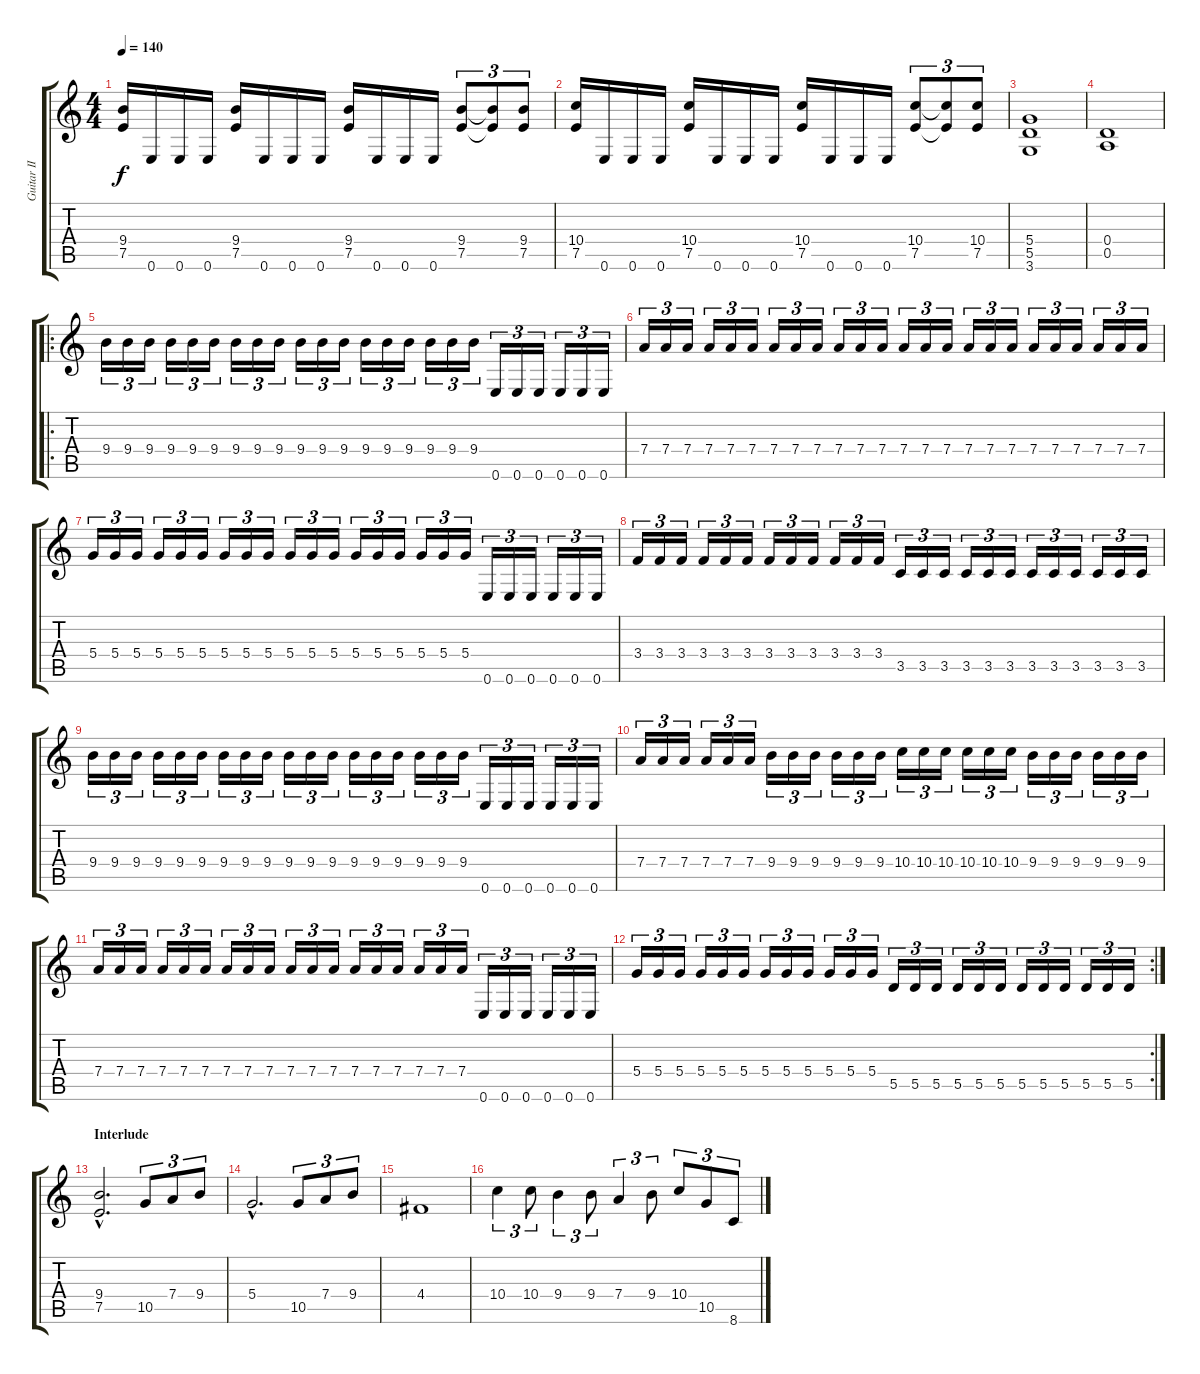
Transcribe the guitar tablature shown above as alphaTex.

\track ("Guitar II" "Guitar II") {instrument distortionguitar}
\staff {score tabs}
\tuning (E4 B3 G3 D3 A2 E2) {hide}
\ts (4 4)
\tempo 140
\clef g2
\ks c
(9.4 7.5).16{dy f} 0.6.16 0.6.16 0.6.16 (9.4 7.5).16 0.6.16 0.6.16 0.6.16 (9.4 7.5).16 0.6.16 0.6.16 0.6.16 (9.4 7.5).8{tu (3 2)} (9.4{t} 7.5{t}).8{tu (3 2)} (9.4 7.5).8{tu (3 2)} |
(10.4 7.5).16 0.6.16 0.6.16 0.6.16 (10.4 7.5).16 0.6.16 0.6.16 0.6.16 (10.4 7.5).16 0.6.16 0.6.16 0.6.16 (10.4 7.5).8{tu (3 2)} (10.4{t} 7.5{t}).8{tu (3 2)} (10.4 7.5).8{tu (3 2)} |
(5.4 5.5 3.6).1 |
(0.4 0.5).1 |
\ro
9.4.16{tu (3 2)} 9.4.16{tu (3 2)} 9.4.16{tu (3 2)} 9.4.16{tu (3 2)} 9.4.16{tu (3 2)} 9.4.16{tu (3 2)} 9.4.16{tu (3 2)} 9.4.16{tu (3 2)} 9.4.16{tu (3 2)} 9.4.16{tu (3 2)} 9.4.16{tu (3 2)} 9.4.16{tu (3 2)} 9.4.16{tu (3 2)} 9.4.16{tu (3 2)} 9.4.16{tu (3 2)} 9.4.16{tu (3 2)} 9.4.16{tu (3 2)} 9.4.16{tu (3 2)} 0.6.16{tu (3 2)} 0.6.16{tu (3 2)} 0.6.16{tu (3 2)} 0.6.16{tu (3 2)} 0.6.16{tu (3 2)} 0.6.16{tu (3 2)} |
7.4.16{tu (3 2)} 7.4.16{tu (3 2)} 7.4.16{tu (3 2)} 7.4.16{tu (3 2)} 7.4.16{tu (3 2)} 7.4.16{tu (3 2)} 7.4.16{tu (3 2)} 7.4.16{tu (3 2)} 7.4.16{tu (3 2)} 7.4.16{tu (3 2)} 7.4.16{tu (3 2)} 7.4.16{tu (3 2)} 7.4.16{tu (3 2)} 7.4.16{tu (3 2)} 7.4.16{tu (3 2)} 7.4.16{tu (3 2)} 7.4.16{tu (3 2)} 7.4.16{tu (3 2)} 7.4.16{tu (3 2)} 7.4.16{tu (3 2)} 7.4.16{tu (3 2)} 7.4.16{tu (3 2)} 7.4.16{tu (3 2)} 7.4.16{tu (3 2)} |
5.4.16{tu (3 2)} 5.4.16{tu (3 2)} 5.4.16{tu (3 2)} 5.4.16{tu (3 2)} 5.4.16{tu (3 2)} 5.4.16{tu (3 2)} 5.4.16{tu (3 2)} 5.4.16{tu (3 2)} 5.4.16{tu (3 2)} 5.4.16{tu (3 2)} 5.4.16{tu (3 2)} 5.4.16{tu (3 2)} 5.4.16{tu (3 2)} 5.4.16{tu (3 2)} 5.4.16{tu (3 2)} 5.4.16{tu (3 2)} 5.4.16{tu (3 2)} 5.4.16{tu (3 2)} 0.6.16{tu (3 2)} 0.6.16{tu (3 2)} 0.6.16{tu (3 2)} 0.6.16{tu (3 2)} 0.6.16{tu (3 2)} 0.6.16{tu (3 2)} |
3.4.16{tu (3 2)} 3.4.16{tu (3 2)} 3.4.16{tu (3 2)} 3.4.16{tu (3 2)} 3.4.16{tu (3 2)} 3.4.16{tu (3 2)} 3.4.16{tu (3 2)} 3.4.16{tu (3 2)} 3.4.16{tu (3 2)} 3.4.16{tu (3 2)} 3.4.16{tu (3 2)} 3.4.16{tu (3 2)} 3.5.16{tu (3 2)} 3.5.16{tu (3 2)} 3.5.16{tu (3 2)} 3.5.16{tu (3 2)} 3.5.16{tu (3 2)} 3.5.16{tu (3 2)} 3.5.16{tu (3 2)} 3.5.16{tu (3 2)} 3.5.16{tu (3 2)} 3.5.16{tu (3 2)} 3.5.16{tu (3 2)} 3.5.16{tu (3 2)} |
9.4.16{tu (3 2)} 9.4.16{tu (3 2)} 9.4.16{tu (3 2)} 9.4.16{tu (3 2)} 9.4.16{tu (3 2)} 9.4.16{tu (3 2)} 9.4.16{tu (3 2)} 9.4.16{tu (3 2)} 9.4.16{tu (3 2)} 9.4.16{tu (3 2)} 9.4.16{tu (3 2)} 9.4.16{tu (3 2)} 9.4.16{tu (3 2)} 9.4.16{tu (3 2)} 9.4.16{tu (3 2)} 9.4.16{tu (3 2)} 9.4.16{tu (3 2)} 9.4.16{tu (3 2)} 0.6.16{tu (3 2)} 0.6.16{tu (3 2)} 0.6.16{tu (3 2)} 0.6.16{tu (3 2)} 0.6.16{tu (3 2)} 0.6.16{tu (3 2)} |
7.4.16{tu (3 2)} 7.4.16{tu (3 2)} 7.4.16{tu (3 2)} 7.4.16{tu (3 2)} 7.4.16{tu (3 2)} 7.4.16{tu (3 2)} 9.4.16{tu (3 2)} 9.4.16{tu (3 2)} 9.4.16{tu (3 2)} 9.4.16{tu (3 2)} 9.4.16{tu (3 2)} 9.4.16{tu (3 2)} 10.4.16{tu (3 2)} 10.4.16{tu (3 2)} 10.4.16{tu (3 2)} 10.4.16{tu (3 2)} 10.4.16{tu (3 2)} 10.4.16{tu (3 2)} 9.4.16{tu (3 2)} 9.4.16{tu (3 2)} 9.4.16{tu (3 2)} 9.4.16{tu (3 2)} 9.4.16{tu (3 2)} 9.4.16{tu (3 2)} |
7.4.16{tu (3 2)} 7.4.16{tu (3 2)} 7.4.16{tu (3 2)} 7.4.16{tu (3 2)} 7.4.16{tu (3 2)} 7.4.16{tu (3 2)} 7.4.16{tu (3 2)} 7.4.16{tu (3 2)} 7.4.16{tu (3 2)} 7.4.16{tu (3 2)} 7.4.16{tu (3 2)} 7.4.16{tu (3 2)} 7.4.16{tu (3 2)} 7.4.16{tu (3 2)} 7.4.16{tu (3 2)} 7.4.16{tu (3 2)} 7.4.16{tu (3 2)} 7.4.16{tu (3 2)} 0.6.16{tu (3 2)} 0.6.16{tu (3 2)} 0.6.16{tu (3 2)} 0.6.16{tu (3 2)} 0.6.16{tu (3 2)} 0.6.16{tu (3 2)} |
\rc 2
5.4.16{tu (3 2)} 5.4.16{tu (3 2)} 5.4.16{tu (3 2)} 5.4.16{tu (3 2)} 5.4.16{tu (3 2)} 5.4.16{tu (3 2)} 5.4.16{tu (3 2)} 5.4.16{tu (3 2)} 5.4.16{tu (3 2)} 5.4.16{tu (3 2)} 5.4.16{tu (3 2)} 5.4.16{tu (3 2)} 5.5.16{tu (3 2)} 5.5.16{tu (3 2)} 5.5.16{tu (3 2)} 5.5.16{tu (3 2)} 5.5.16{tu (3 2)} 5.5.16{tu (3 2)} 5.5.16{tu (3 2)} 5.5.16{tu (3 2)} 5.5.16{tu (3 2)} 5.5.16{tu (3 2)} 5.5.16{tu (3 2)} 5.5.16{tu (3 2)} |
\section ("" "Interlude")
(9.4{hac} 7.5{hac}).2{d} 10.5.8{tu (3 2)} 7.4.8{tu (3 2)} 9.4.8{tu (3 2)} |
5.4{hac}.2{d} 10.5.8{tu (3 2)} 7.4.8{tu (3 2)} 9.4.8{tu (3 2)} |
4.4.1 |
10.4.4{tu (3 2)} 10.4.8{tu (3 2)} 9.4.4{tu (3 2)} 9.4.8{tu (3 2)} 7.4.4{tu (3 2)} 9.4.8{tu (3 2)} 10.4.8{tu (3 2)} 10.5.8{tu (3 2)} 8.6.8{tu (3 2)}
